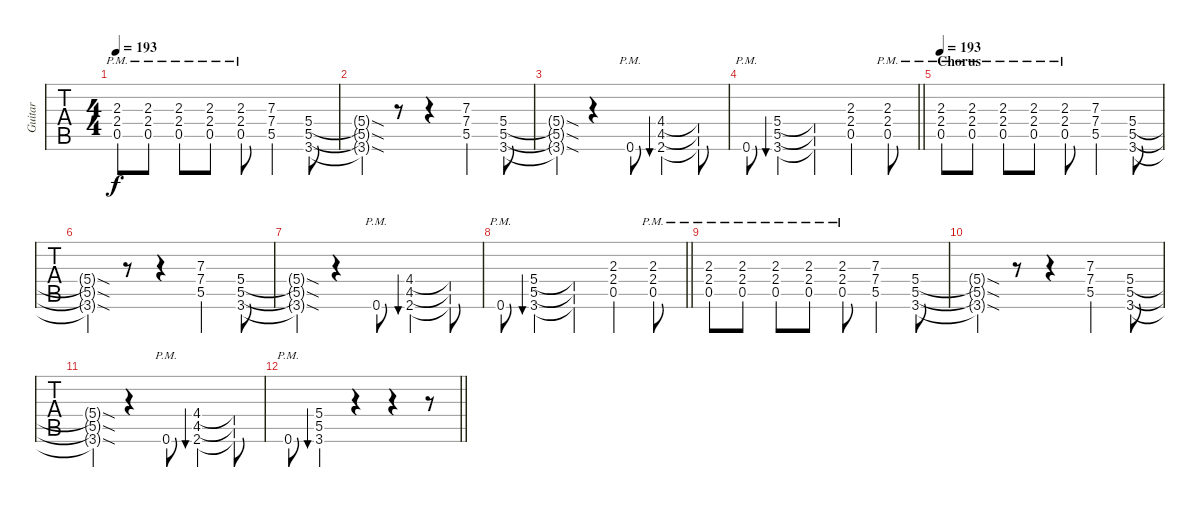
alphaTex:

\track ("Guitar" "Guitar") {instrument overdrivenguitar}
\staff {tabs}
\tuning (E4 B3 G3 D3 A2 E2) {hide}
\ts (4 4)
\tempo 193
\clef g2
\ks c
(2.3{pm} 2.4{pm} 0.5{pm}).8{dy f} (2.3{pm} 2.4{pm} 0.5{pm}).8 (2.3{pm} 2.4{pm} 0.5{pm}).8 (2.3{pm} 2.4{pm} 0.5{pm}).8 (2.3{pm} 2.4{pm} 0.5{pm}).8 (7.3 7.4 5.5).4 (5.4 5.5 3.6).8 |
(5.4{sod t} 5.5{sod t} 3.6{sod t}).4 r.8 r.4 (7.3 7.4 5.5).4 (5.4 5.5 3.6).8 |
(5.4{sod t} 5.5{sod t} 3.6{sod t}).4 r.4 0.6{pm}.8 (4.4 4.5 2.6).4{bu 60} (4.4{t} 4.5{t} 2.6{t}).8 |
\barLineRight lightlight
0.6{pm}.8 (5.4 5.5 3.6).4{bu 60} (5.4{t} 5.5{t} 3.6{t}).4 (2.3 2.4 0.5).4 (2.3{pm} 2.4{pm} 0.5{pm}).8 |
\section ("" "Chorus")
\tempo 193
(2.3{pm} 2.4{pm} 0.5{pm}).8 (2.3{pm} 2.4{pm} 0.5{pm}).8 (2.3{pm} 2.4{pm} 0.5{pm}).8 (2.3{pm} 2.4{pm} 0.5{pm}).8 (2.3{pm} 2.4{pm} 0.5{pm}).8 (7.3 7.4 5.5).4 (5.4 5.5 3.6).8 |
(5.4{sod t} 5.5{sod t} 3.6{sod t}).4 r.8 r.4 (7.3 7.4 5.5).4 (5.4 5.5 3.6).8 |
(5.4{sod t} 5.5{sod t} 3.6{sod t}).4 r.4 0.6{pm}.8 (4.4 4.5 2.6).4{bu 60} (4.4{t} 4.5{t} 2.6{t}).8 |
\barLineRight lightlight
0.6{pm}.8 (5.4 5.5 3.6).4{bu 60} (5.4{t} 5.5{t} 3.6{t}).4 (2.3 2.4 0.5).4 (2.3{pm} 2.4{pm} 0.5{pm}).8 |
(2.3{pm} 2.4{pm} 0.5{pm}).8 (2.3{pm} 2.4{pm} 0.5{pm}).8 (2.3{pm} 2.4{pm} 0.5{pm}).8 (2.3{pm} 2.4{pm} 0.5{pm}).8 (2.3{pm} 2.4{pm} 0.5{pm}).8 (7.3 7.4 5.5).4 (5.4 5.5 3.6).8 |
(5.4{sod t} 5.5{sod t} 3.6{sod t}).4 r.8 r.4 (7.3 7.4 5.5).4 (5.4 5.5 3.6).8 |
(5.4{sod t} 5.5{sod t} 3.6{sod t}).4 r.4 0.6{pm}.8 (4.4 4.5 2.6).4{bu 60} (4.4{t} 4.5{t} 2.6{t}).8 |
\barLineRight lightlight
0.6{pm}.8 (5.4 5.5 3.6).4{bu 60} r.4 r.4 r.8
